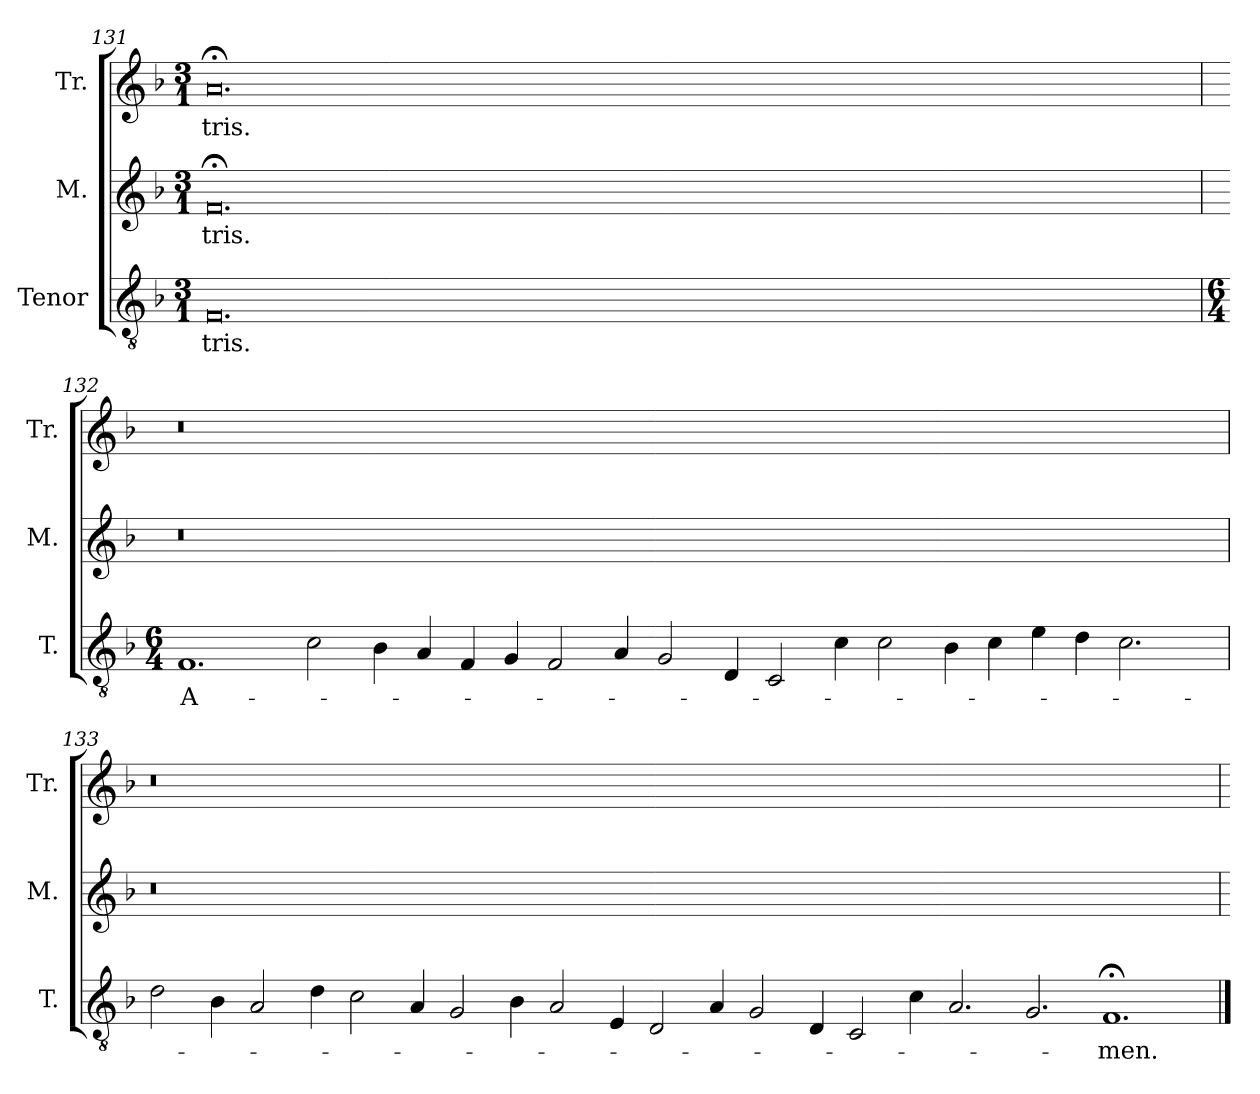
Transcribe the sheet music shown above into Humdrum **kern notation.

**kern	**text	**kern	**text	**kern	**text
*part3	*part3	*part2	*part2	*part1	*part1
*staff3	*staff3	*staff2	*staff2	*staff1	*staff1
*I"Tenor	*	*I"M.	*	*I"Tr.	*
*I'T.	*	*I'M.	*	*I'Tr.	*
*clefGv2	*	*clefG2	*	*clefG2	*
*k[b-]	*	*k[b-]	*	*k[b-]	*
*F:	*	*F:	*	*F:	*
*M3/1	*	*M3/1	*	*M3/1	*
=131	=131	=131	=131	=131	=131
!	!LO:LY:b:cj	!	!LO:LY:b:cj	!	!LO:LY:b:cj
0.F	-tris.	0.f;<	-tris.	0.a;<	-tris.
!!LO:LB:g=z
=132	=132	=132	=132	=132	=132
*M6/4	*	*	*	*	*
!	!LO:LY:b:cj	!	!	!	!
1.F	A-	0.r	.	0.r	.
2c\	.	.	.	.	.
4B-\	.	.	.	.	.
4A/	.	.	.	.	.
4F/	.	.	.	.	.
4G/	.	.	.	.	.
2F/	.	00ryy	.	00ryy	.
4A/	.	.	.	.	.
2G/	.	.	.	.	.
4D/	.	.	.	.	.
2C/	.	.	.	.	.
4c\	.	.	.	.	.
2c\	.	.	.	.	.
4B-\	.	.	.	.	.
4c\	.	.	.	.	.
4e\	.	.	.	.	.
4d\	.	.	.	.	.
2.c\	.	.	.	.	.
.	.	2ryy	.	2ryy	.
!!LO:LB:g=z
=133	=133	=133	=133	=133	=133
2d\	.	0.r	.	0.r	.
4B-\	.	.	.	.	.
2A/	.	.	.	.	.
4d\	.	.	.	.	.
2c\	.	.	.	.	.
4A/	.	.	.	.	.
2G/	.	.	.	.	.
4B-\	.	.	.	.	.
2A/	.	00.ryy	.	00.ryy	.
4E/	.	.	.	.	.
2D/	.	.	.	.	.
4A/	.	.	.	.	.
2G/	.	.	.	.	.
4D/	.	.	.	.	.
2C/	.	.	.	.	.
4c\	.	.	.	.	.
2.A/	.	.	.	.	.
2.G/	.	.	.	.	.
!	!LO:LY:b:cj	!	!	!	!
1.F;<	-men.	.	.	.	.
==	=	=	=	=	=
*-	*-	*-	*-	*-	*-
